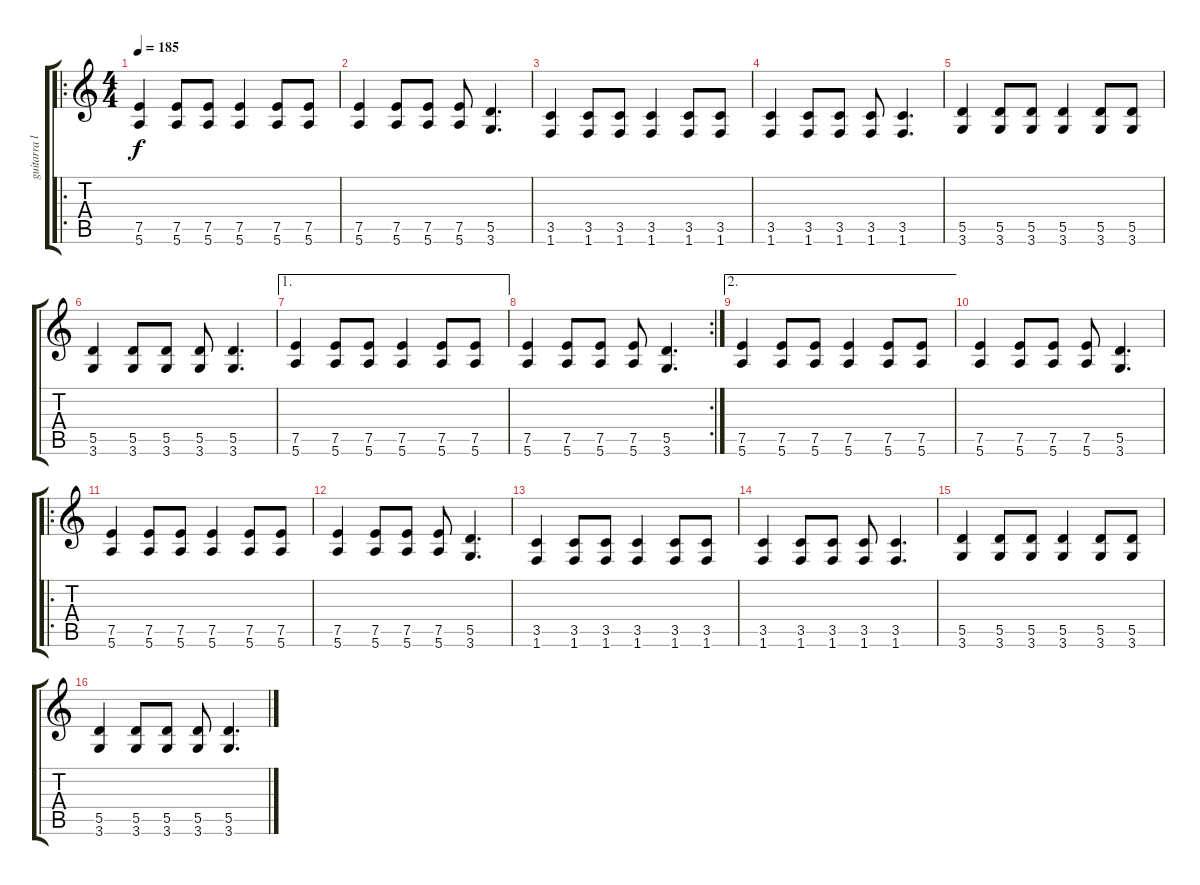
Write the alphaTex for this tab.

\track ("guitarra lead" "guitarra l") {instrument distortionguitar}
\staff {score tabs}
\tuning (E4 B3 G3 D3 A2 E2) {hide}
\ro
\ts (4 4)
\tempo 185
\clef g2
\ks c
(7.5 5.6).4{dy f instrument distortionguitar} (7.5 5.6).8 (7.5 5.6).8 (7.5 5.6).4 (7.5 5.6).8 (7.5 5.6).8 |
(7.5 5.6).4 (7.5 5.6).8 (7.5 5.6).8 (7.5 5.6).8 (5.5 3.6).4{d} |
(3.5 1.6).4 (3.5 1.6).8 (3.5 1.6).8 (3.5 1.6).4 (3.5 1.6).8 (3.5 1.6).8 |
(3.5 1.6).4 (3.5 1.6).8 (3.5 1.6).8 (3.5 1.6).8 (3.5 1.6).4{d} |
(5.5 3.6).4 (5.5 3.6).8 (5.5 3.6).8 (5.5 3.6).4 (5.5 3.6).8 (5.5 3.6).8 |
(5.5 3.6).4 (5.5 3.6).8 (5.5 3.6).8 (5.5 3.6).8 (5.5 3.6).4{d} |
\ae 1
(7.5 5.6).4 (7.5 5.6).8 (7.5 5.6).8 (7.5 5.6).4 (7.5 5.6).8 (7.5 5.6).8 |
\rc 2
(7.5 5.6).4 (7.5 5.6).8 (7.5 5.6).8 (7.5 5.6).8 (5.5 3.6).4{d} |
\ae 2
(7.5 5.6).4 (7.5 5.6).8 (7.5 5.6).8 (7.5 5.6).4 (7.5 5.6).8 (7.5 5.6).8 |
(7.5 5.6).4 (7.5 5.6).8 (7.5 5.6).8 (7.5 5.6).8 (5.5 3.6).4{d} |
\ro
(7.5 5.6).4 (7.5 5.6).8 (7.5 5.6).8 (7.5 5.6).4 (7.5 5.6).8 (7.5 5.6).8 |
(7.5 5.6).4 (7.5 5.6).8 (7.5 5.6).8 (7.5 5.6).8 (5.5 3.6).4{d} |
(3.5 1.6).4 (3.5 1.6).8 (3.5 1.6).8 (3.5 1.6).4 (3.5 1.6).8 (3.5 1.6).8 |
(3.5 1.6).4 (3.5 1.6).8 (3.5 1.6).8 (3.5 1.6).8 (3.5 1.6).4{d} |
(5.5 3.6).4 (5.5 3.6).8 (5.5 3.6).8 (5.5 3.6).4 (5.5 3.6).8 (5.5 3.6).8 |
(5.5 3.6).4 (5.5 3.6).8 (5.5 3.6).8 (5.5 3.6).8 (5.5 3.6).4{d}
